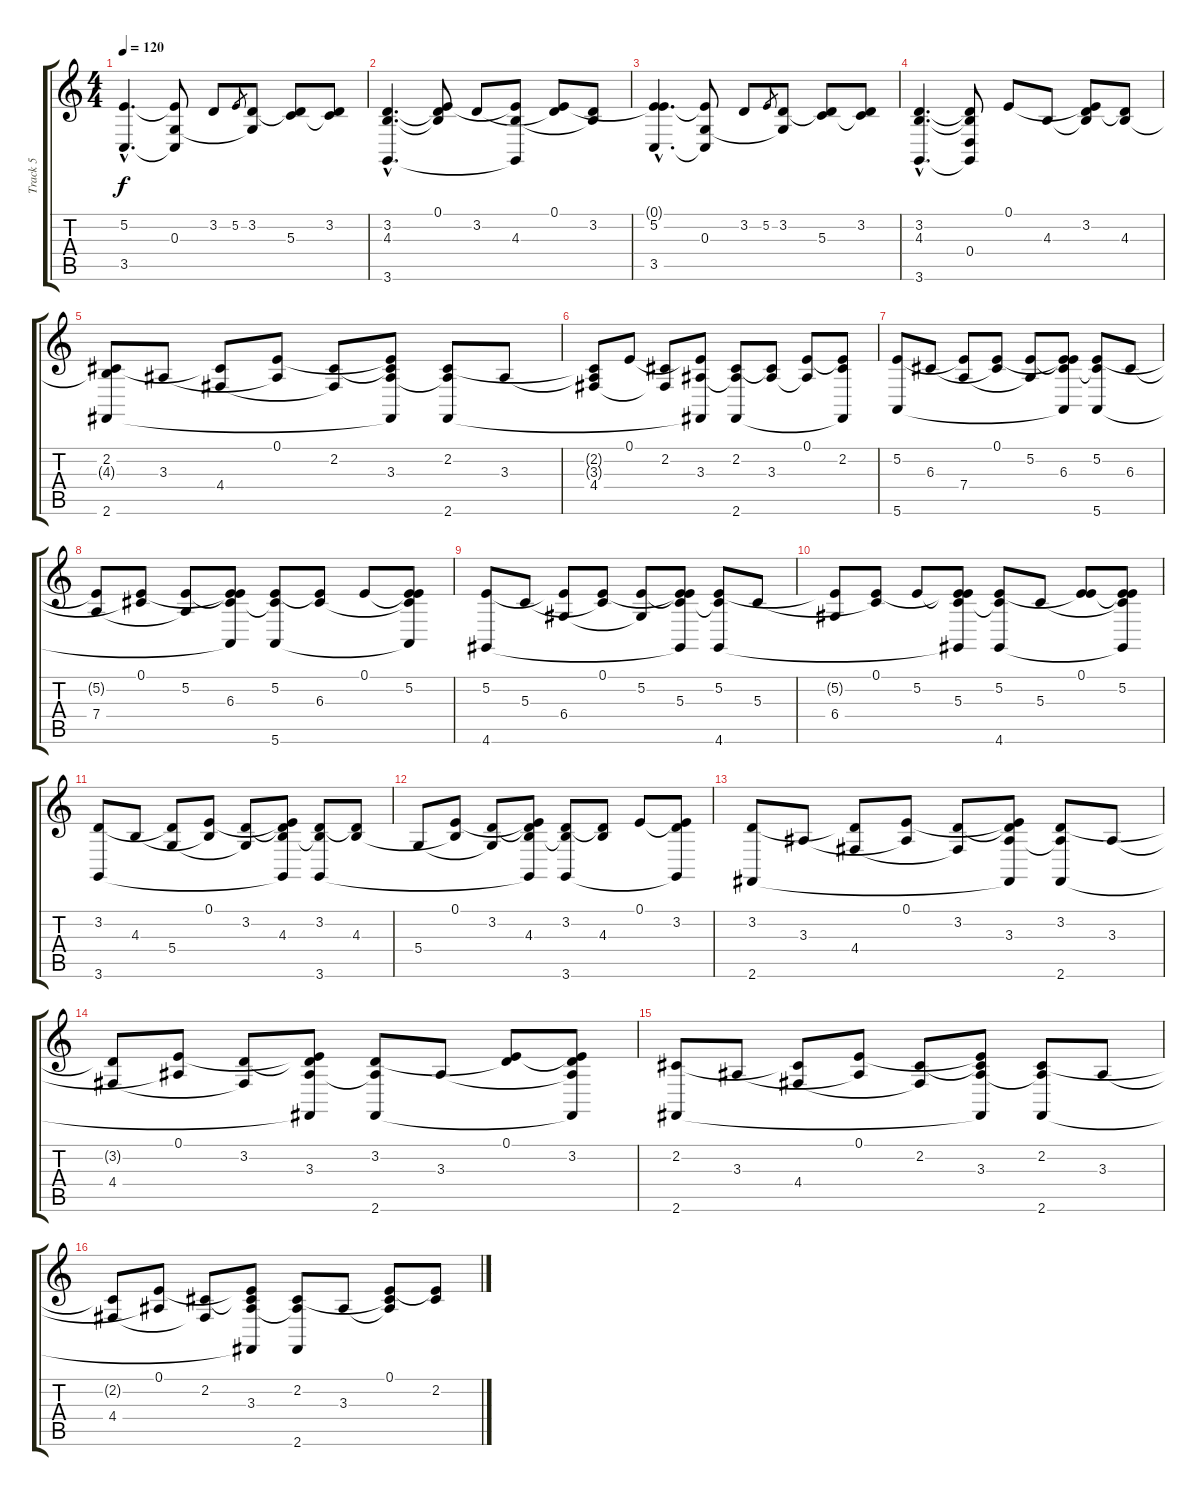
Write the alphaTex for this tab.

\track ("Track 5" "Track 5") {instrument acousticgrandpiano}
\staff {score tabs}
\tuning (E4 B3 G3 D3 A2 E2) {hide}
\ts (4 4)
\tempo 120
\clef g2
\ks c
(5.2{hac} 3.5{hac}).4{d dy f} (5.2{t} 0.3 3.5{t}).8 3.2.8 5.2.8{gr} (3.2 0.3{t}).8 (3.2{t} 5.3).8 (3.2 5.3{t}).8 |
(3.2{hac} 4.3{hac} 3.6{hac}).4{d} (0.1 3.2{t} 4.3{t}).8 3.2.8 (0.1{t} 4.3 3.6{t}).8 (0.1 3.2{t}).8 (3.2 4.3{t}).8 |
(0.1{hac t} 5.2{hac} 3.5{hac}).4{d} (5.2{t} 0.3 3.5{t}).8 3.2.8 5.2.8{gr} (3.2 0.3{t}).8 (3.2{t} 5.3).8 (3.2 5.3{t}).8 |
(3.2{hac} 4.3{hac} 3.6{hac}).4{d} (3.2{t} 4.3{t} 0.4 3.6{t}).8 0.1.8 4.3.8 (0.1{t} 3.2 4.3{t}).8 (3.2{t} 4.3).8 |
(2.2 4.3{t} 2.6).8 3.3.8 (2.2{t} 4.4).8 (0.1 3.3{t}).8 (2.2 4.4{t}).8 (0.1{t} 2.2{t} 3.3 2.6{t}).8 (2.2 3.3{t} 2.6).8 3.3.8 |
(2.2{t} 3.3{t} 4.4).8 0.1.8 (2.2 4.4{t}).8 (0.1{t} 3.3 2.6{t}).8 (2.2 3.3{t} 2.6).8 (2.2{t} 3.3).8 (0.1 3.3{t}).8 (0.1{t} 2.2 2.6{t}).8 |
(5.2 5.6).8 6.3.8 (5.2{t} 7.4).8 (0.1 6.3{t}).8 (5.2 7.4{t}).8 (0.1{t} 5.2{t} 6.3 5.6{t}).8 (5.2 6.3{t} 5.6).8 6.3.8 |
(5.2{t} 7.4).8 (0.1 6.3{t}).8 (5.2 7.4{t}).8 (0.1{t} 5.2{t} 6.3 5.6{t}).8 (5.2 6.3{t} 5.6).8 (5.2{t} 6.3).8 0.1.8 (0.1{t} 5.2 6.3{t} 5.6{t}).8 |
(5.2 4.6).8 5.3.8 (5.2{t} 6.4).8 (0.1 5.3{t}).8 (5.2 6.4{t}).8 (0.1{t} 5.2{t} 5.3 4.6{t}).8 (5.2 5.3{t} 4.6).8 5.3.8 |
(5.2{t} 6.4).8 (0.1 5.3{t}).8 5.2.8 (0.1{t} 5.2{t} 5.3 4.6{t}).8 (5.2 5.3{t} 4.6).8 5.3.8 (0.1 5.2{t}).8 (0.1{t} 5.2 5.3{t} 4.6{t}).8 |
(3.2 3.6).8 4.3.8 (3.2{t} 5.4).8 (0.1 4.3{t}).8 (3.2 5.4{t}).8 (0.1{t} 3.2{t} 4.3 3.6{t}).8 (3.2 4.3{t} 3.6).8 (3.2{t} 4.3).8 |
5.4.8 (0.1 4.3{t}).8 (3.2 5.4{t}).8 (0.1{t} 3.2{t} 4.3 3.6{t}).8 (3.2 4.3{t} 3.6).8 (3.2{t} 4.3).8 0.1.8 (0.1{t} 3.2 3.6{t}).8 |
(3.2 2.6).8 3.3.8 (3.2{t} 4.4).8 (0.1 3.3{t}).8 (3.2 4.4{t}).8 (0.1{t} 3.2{t} 3.3 2.6{t}).8 (3.2 3.3{t} 2.6).8 3.3.8 |
(3.2{t} 4.4).8 (0.1 3.3{t}).8 (3.2 4.4{t}).8 (0.1{t} 3.2{t} 3.3 2.6{t}).8 (3.2 3.3{t} 2.6).8 3.3.8 (0.1 3.2{t}).8 (0.1{t} 3.2 3.3{t} 2.6{t}).8 |
(2.2 2.6).8 3.3.8 (2.2{t} 4.4).8 (0.1 3.3{t}).8 (2.2 4.4{t}).8 (0.1{t} 2.2{t} 3.3 2.6{t}).8 (2.2 3.3{t} 2.6).8 3.3.8 |
(2.2{t} 4.4).8 (0.1 3.3{t}).8 (2.2 4.4{t}).8 (0.1{t} 2.2{t} 3.3 2.6{t}).8 (2.2 3.3{t} 2.6).8 3.3.8 (0.1 2.2{t} 3.3{t}).8 (0.1{t} 2.2).8
